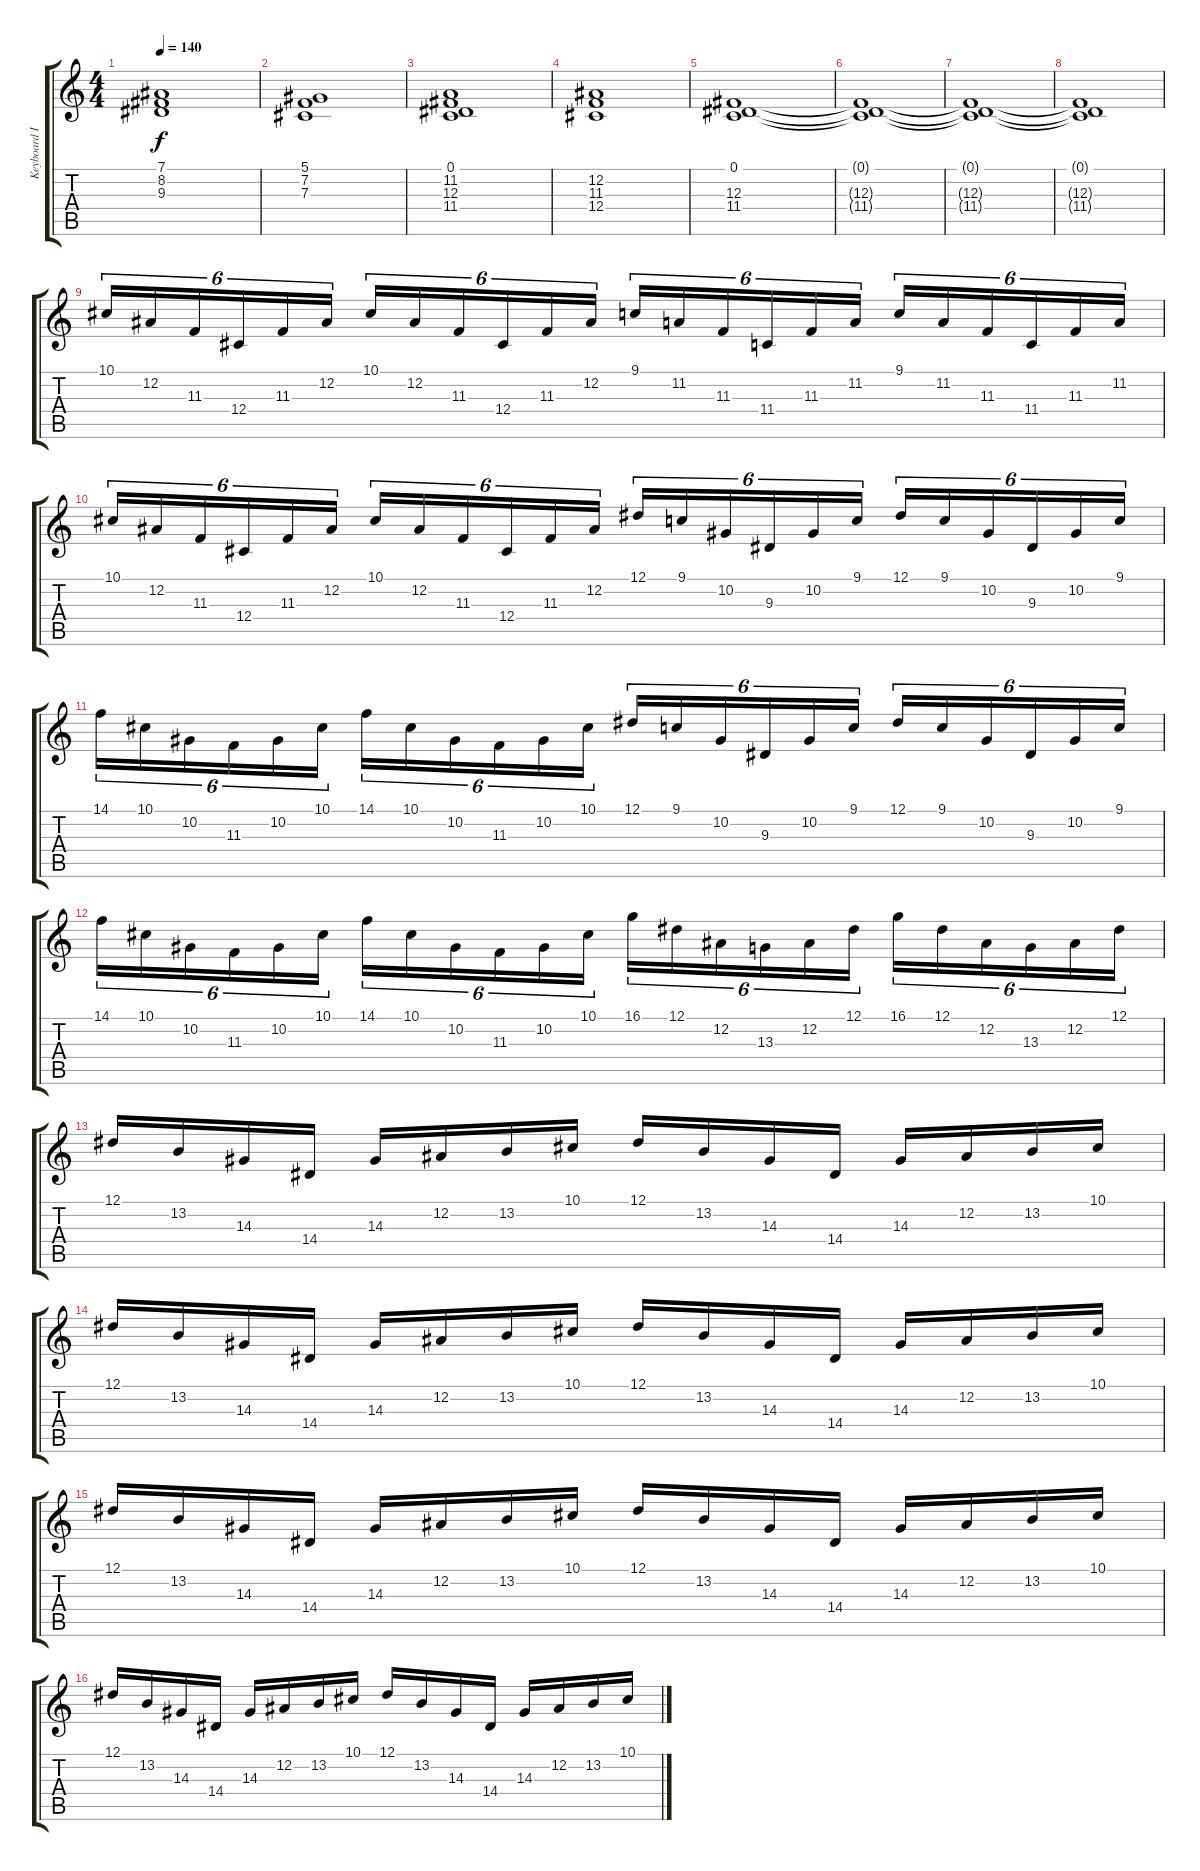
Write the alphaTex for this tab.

\track ("Keyboard II" "Keyboard I") {instrument rockorgan}
\staff {score tabs}
\tuning (Eb4 Bb3 Gb3 Db3 Ab2 Eb2) {hide}
\ts (4 4)
\tempo 140
\clef g2
\ks c
(7.1 8.2 9.3).1{dy f} |
(5.1 7.2 7.3).1 |
(0.1 11.2 12.3 11.4).1 |
(12.2 11.3 12.4).1 |
(0.1 12.3 11.4).1 |
(0.1{t} 12.3{t} 11.4{t}).1 |
(0.1{t} 12.3{t} 11.4{t}).1 |
(0.1{t} 12.3{t} 11.4{t}).1 |
10.1.16{tu (6 4)} 12.2.16{tu (6 4)} 11.3.16{tu (6 4)} 12.4.16{tu (6 4)} 11.3.16{tu (6 4)} 12.2.16{tu (6 4)} 10.1.16{tu (6 4)} 12.2.16{tu (6 4)} 11.3.16{tu (6 4)} 12.4.16{tu (6 4)} 11.3.16{tu (6 4)} 12.2.16{tu (6 4)} 9.1.16{tu (6 4)} 11.2.16{tu (6 4)} 11.3.16{tu (6 4)} 11.4.16{tu (6 4)} 11.3.16{tu (6 4)} 11.2.16{tu (6 4)} 9.1.16{tu (6 4)} 11.2.16{tu (6 4)} 11.3.16{tu (6 4)} 11.4.16{tu (6 4)} 11.3.16{tu (6 4)} 11.2.16{tu (6 4)} |
10.1.16{tu (6 4)} 12.2.16{tu (6 4)} 11.3.16{tu (6 4)} 12.4.16{tu (6 4)} 11.3.16{tu (6 4)} 12.2.16{tu (6 4)} 10.1.16{tu (6 4)} 12.2.16{tu (6 4)} 11.3.16{tu (6 4)} 12.4.16{tu (6 4)} 11.3.16{tu (6 4)} 12.2.16{tu (6 4)} 12.1.16{tu (6 4)} 9.1.16{tu (6 4)} 10.2.16{tu (6 4)} 9.3.16{tu (6 4)} 10.2.16{tu (6 4)} 9.1.16{tu (6 4)} 12.1.16{tu (6 4)} 9.1.16{tu (6 4)} 10.2.16{tu (6 4)} 9.3.16{tu (6 4)} 10.2.16{tu (6 4)} 9.1.16{tu (6 4)} |
14.1.16{tu (6 4)} 10.1.16{tu (6 4)} 10.2.16{tu (6 4)} 11.3.16{tu (6 4)} 10.2.16{tu (6 4)} 10.1.16{tu (6 4)} 14.1.16{tu (6 4)} 10.1.16{tu (6 4)} 10.2.16{tu (6 4)} 11.3.16{tu (6 4)} 10.2.16{tu (6 4)} 10.1.16{tu (6 4)} 12.1.16{tu (6 4)} 9.1.16{tu (6 4)} 10.2.16{tu (6 4)} 9.3.16{tu (6 4)} 10.2.16{tu (6 4)} 9.1.16{tu (6 4)} 12.1.16{tu (6 4)} 9.1.16{tu (6 4)} 10.2.16{tu (6 4)} 9.3.16{tu (6 4)} 10.2.16{tu (6 4)} 9.1.16{tu (6 4)} |
14.1.16{tu (6 4)} 10.1.16{tu (6 4)} 10.2.16{tu (6 4)} 11.3.16{tu (6 4)} 10.2.16{tu (6 4)} 10.1.16{tu (6 4)} 14.1.16{tu (6 4)} 10.1.16{tu (6 4)} 10.2.16{tu (6 4)} 11.3.16{tu (6 4)} 10.2.16{tu (6 4)} 10.1.16{tu (6 4)} 16.1.16{tu (6 4)} 12.1.16{tu (6 4)} 12.2.16{tu (6 4)} 13.3.16{tu (6 4)} 12.2.16{tu (6 4)} 12.1.16{tu (6 4)} 16.1.16{tu (6 4)} 12.1.16{tu (6 4)} 12.2.16{tu (6 4)} 13.3.16{tu (6 4)} 12.2.16{tu (6 4)} 12.1.16{tu (6 4)} |
12.1.16{instrument rockorgan} 13.2.16 14.3.16 14.4.16 14.3.16 12.2.16 13.2.16 10.1.16 12.1.16 13.2.16 14.3.16 14.4.16 14.3.16 12.2.16 13.2.16 10.1.16 |
12.1.16 13.2.16 14.3.16 14.4.16 14.3.16 12.2.16 13.2.16 10.1.16 12.1.16 13.2.16 14.3.16 14.4.16 14.3.16 12.2.16 13.2.16 10.1.16 |
12.1.16 13.2.16 14.3.16 14.4.16 14.3.16 12.2.16 13.2.16 10.1.16 12.1.16 13.2.16 14.3.16 14.4.16 14.3.16 12.2.16 13.2.16 10.1.16 |
12.1.16 13.2.16 14.3.16 14.4.16 14.3.16 12.2.16 13.2.16 10.1.16 12.1.16 13.2.16 14.3.16 14.4.16 14.3.16 12.2.16 13.2.16 10.1.16
